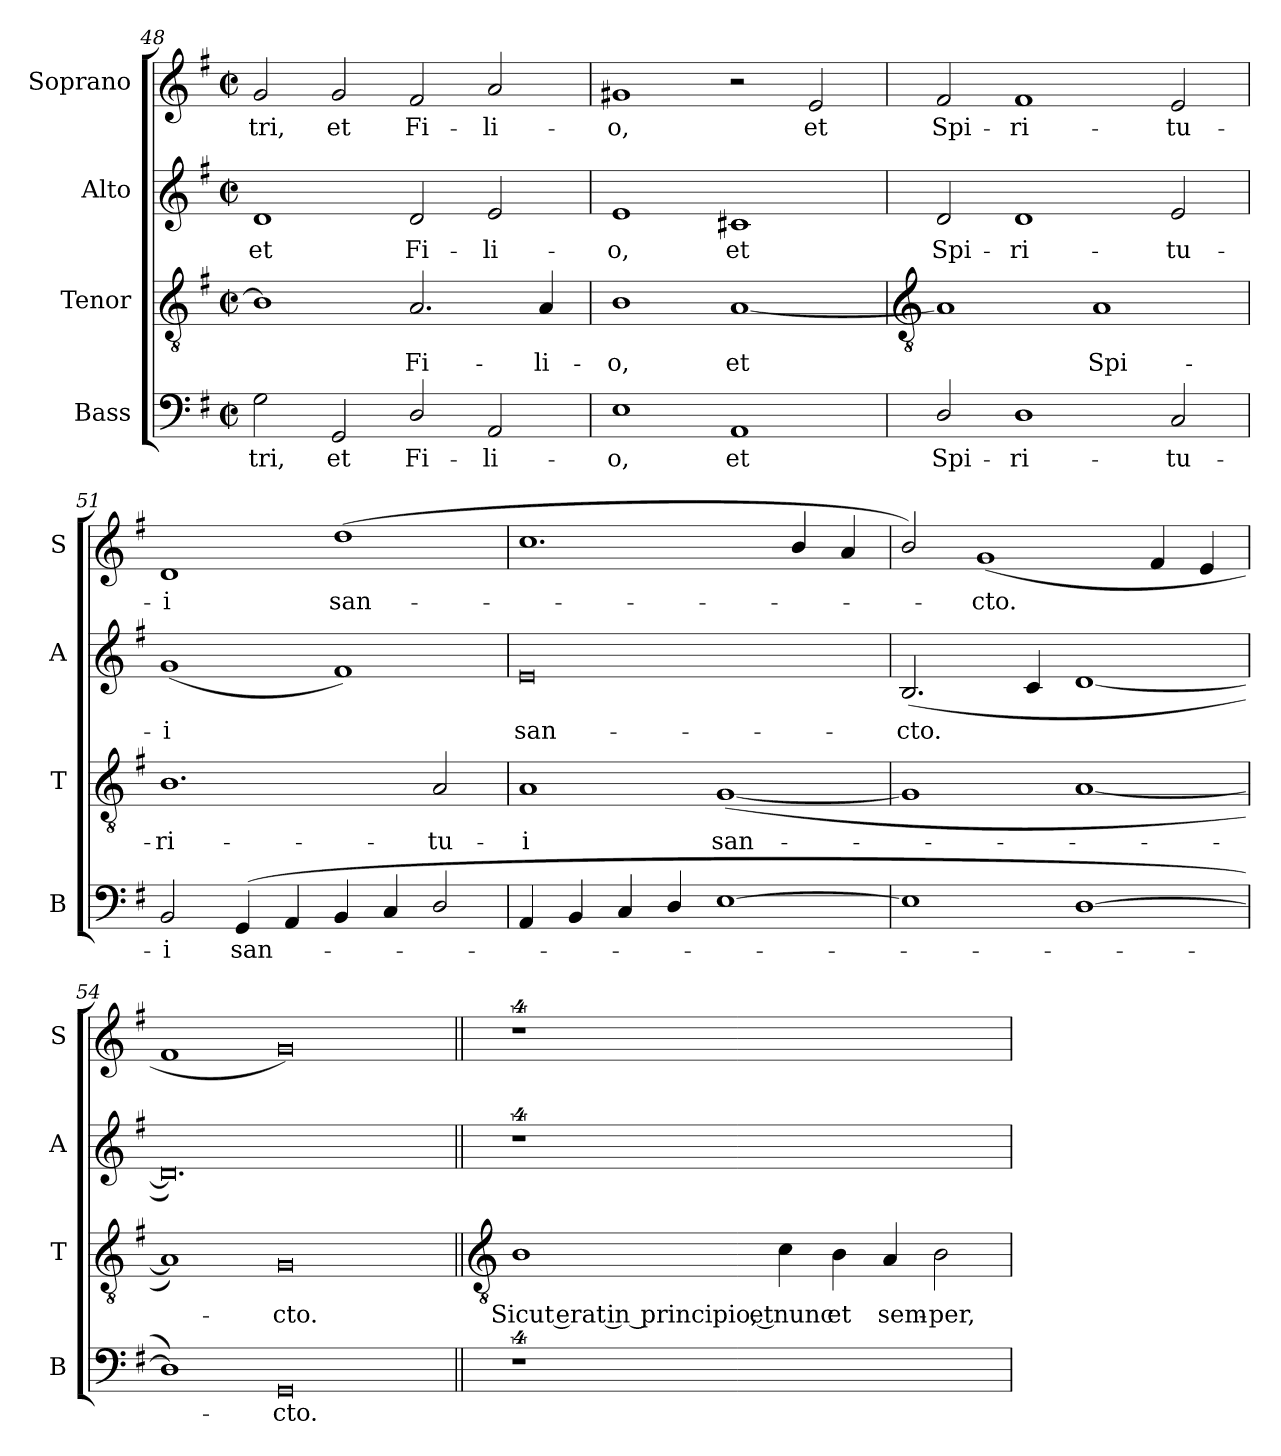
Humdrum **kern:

**kern	**text	**kern	**text	**kern	**text	**kern	**text
*part4	*part4	*part3	*part3	*part2	*part2	*part1	*part1
*staff4	*staff4	*staff3	*staff3	*staff2	*staff2	*staff1	*staff1
*I"Bass	*	*I"Tenor	*	*I"Alto	*	*I"Soprano	*
*I'B	*	*I'T	*	*I'A	*	*I'S	*
*clefF4	*	*clefGv2	*	*clefG2	*	*clefG2	*
*k[f#]	*	*k[f#]	*	*k[f#]	*	*k[f#]	*
*G:	*	*G:	*	*G:	*	*G:	*
*M4/2	*	*M4/2	*	*M4/2	*	*M4/2	*
*met(c|)	*	*met(c|)	*	*met(c|)	*	*met(c|)	*
=48	=48	=48	=48	=48	=48	=48	=48
!	!LO:LY:b	!	!	!	!LO:LY:b	!	!LO:LY:b
2G	tri,	1B]	.	1d	et	2g	tri,
!	!LO:LY:b	!	!	!	!	!	!LO:LY:b
2GG	et	.	.	.	.	2g	et
!	!LO:LY:b	!	!LO:LY:b	!	!LO:LY:b	!	!LO:LY:b
2D/	Fi-	2.A	Fi-	2d	Fi-	2f#	Fi-
!	!LO:LY:b	!	!	!	!LO:LY:b	!	!LO:LY:b
2AA	-li-	.	.	2e	-li-	2a	-li-
!	!	!	!LO:LY:b	!	!	!	!
.	.	4A	-li-	.	.	.	.
=49	=49	=49	=49	=49	=49	=49	=49
!	!LO:LY:b	!	!LO:LY:b	!	!LO:LY:b	!	!LO:LY:b
1E	-o,	1B	-o,	1e	-o,	1g#X	-o,
!	!LO:LY:b	!	!LO:LY:b	!	!LO:LY:b	!	!
1AA	et	[1A	et	1c#X	et	2r	.
!	!	!	!	!	!	!	!LO:LY:b
.	.	.	.	.	.	2e	et
!!LO:LB:g=z
=50	=50	=50	=50	=50	=50	=50	=50
*	*	*clefGv2	*	*	*	*	*
!	!LO:LY:b	!	!	!	!LO:LY:b	!	!LO:LY:b
2D/	Spi-	1A]	.	2d	Spi-	2f#/	Spi-
!	!LO:LY:b	!	!	!	!LO:LY:b	!	!LO:LY:b
1D	-ri-	.	.	1d	-ri-	1f#	-ri-
!	!	!	!LO:LY:b	!	!	!	!
.	.	1A	Spi-	.	.	.	.
!	!LO:LY:b	!	!	!	!LO:LY:b	!	!LO:LY:b
2C	-tu-	.	.	2e	-tu-	2e	-tu-
=51	=51	=51	=51	=51	=51	=51	=51
!	!LO:LY:b	!	!LO:LY:b	!	!LO:LY:b	!	!LO:LY:b
2BB	-i	1.B	-ri-	(<1g	-i	1d	-i
!	!LO:LY:b	!	!	!	!	!	!
(<4GG	san-	.	.	.	.	.	.
4AA	.	.	.	.	.	.	.
!	!	!	!	!	!	!	!LO:LY:b
4BB	.	.	.	1f#)	.	(<1dd	san-
4C	.	.	.	.	.	.	.
!	!	!	!LO:LY:b	!	!	!	!
2D/	.	2A	-tu-	.	.	.	.
=52	=52	=52	=52	=52	=52	=52	=52
!	!	!	!LO:LY:b	!	!LO:LY:b	!	!
4AA	.	1A	-i	0e	san-	1.cc	.
4BB	.	.	.	.	.	.	.
4C	.	.	.	.	.	.	.
4D/	.	.	.	.	.	.	.
!	!	!	!LO:LY:b	!	!	!	!
[1E	.	(<[1G	san-	.	.	.	.
.	.	.	.	.	.	4b/	.
.	.	.	.	.	.	4a	.
=53	=53	=53	=53	=53	=53	=53	=53
!	!	!	!	!	!LO:LY:b	!	!
1E]	.	1G]	.	(<2.B	-cto.	2b/)	.
!	!	!	!	!	!	!	!LO:LY:b
.	.	.	.	.	.	(<1g	cto.
.	.	.	.	4c	.	.	.
[1D	.	[1A	.	[1d	.	.	.
.	.	.	.	.	.	4f#/	.
.	.	.	.	.	.	4e	.
=54	=54	=54	=54	=54	=54	=54	=54
1D])	.	1A])	.	0.d])	.	1f#/	.
!	!LO:LY:b	!	!LO:LY:b	!	!	!	!
0GG	cto.	0G	cto.	.	.	0g/)	.
!!LO:LB:g=z
=55||	=55||	=55||	=55||	=55||	=55||	=55||	=55||
*	*	*clefGv2	*	*	*	*	*
!	!	!	!LO:LY:b	!	!	!	!
4%9r	.	1B	Sicut erat in principio, et	4%9r	.	4%9r	.
!	!	!	!LO:LY:b	!	!	!	!
.	.	4c	nunc	.	.	.	.
!	!	!	!LO:LY:b	!	!	!	!
.	.	4B	et	.	.	.	.
!	!	!	!LO:LY:b	!	!	!	!
.	.	4A	sem-	.	.	.	.
!	!	!	!LO:LY:b	!	!	!	!
.	.	2B	-per,	.	.	.	.
=	=	=	=	=	=	=	=
*-	*-	*-	*-	*-	*-	*-	*-
